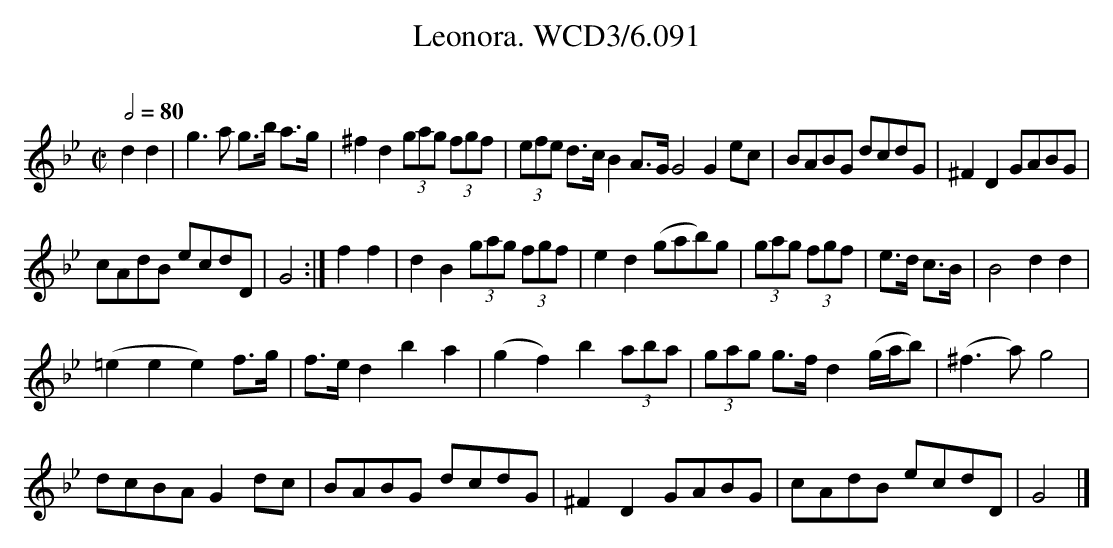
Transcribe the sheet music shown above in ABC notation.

X:1
T:Leonora. WCD3/6.091
O:
M:C|
L:1/8
Q:1/2=80
K:Gm
d2 d2|g3 a g>b a>g|^f2 d2 (3gag (3fgf|(3efe d>c B2 A>G G4 G2 ec|BABG dcdG|^F2 D2 GABG|
cAdB ecdD|G4:|f2 f2|d2 B2 (3gag (3fgf|e2 d2 (gab)g|(3gag (3fgf|e>d c>B|B4 d2 d2|
(=e2 e2 e2) f>g|f>e d2 b2 a2|(g2 f2) b2 (3aba|(3gag g>f d2 (g/a/b)|(^f3 a) g4|
dcBA G2 dc|BABG dcdG|^F2 D2 GABG|cAdB ecdD|G4|]
